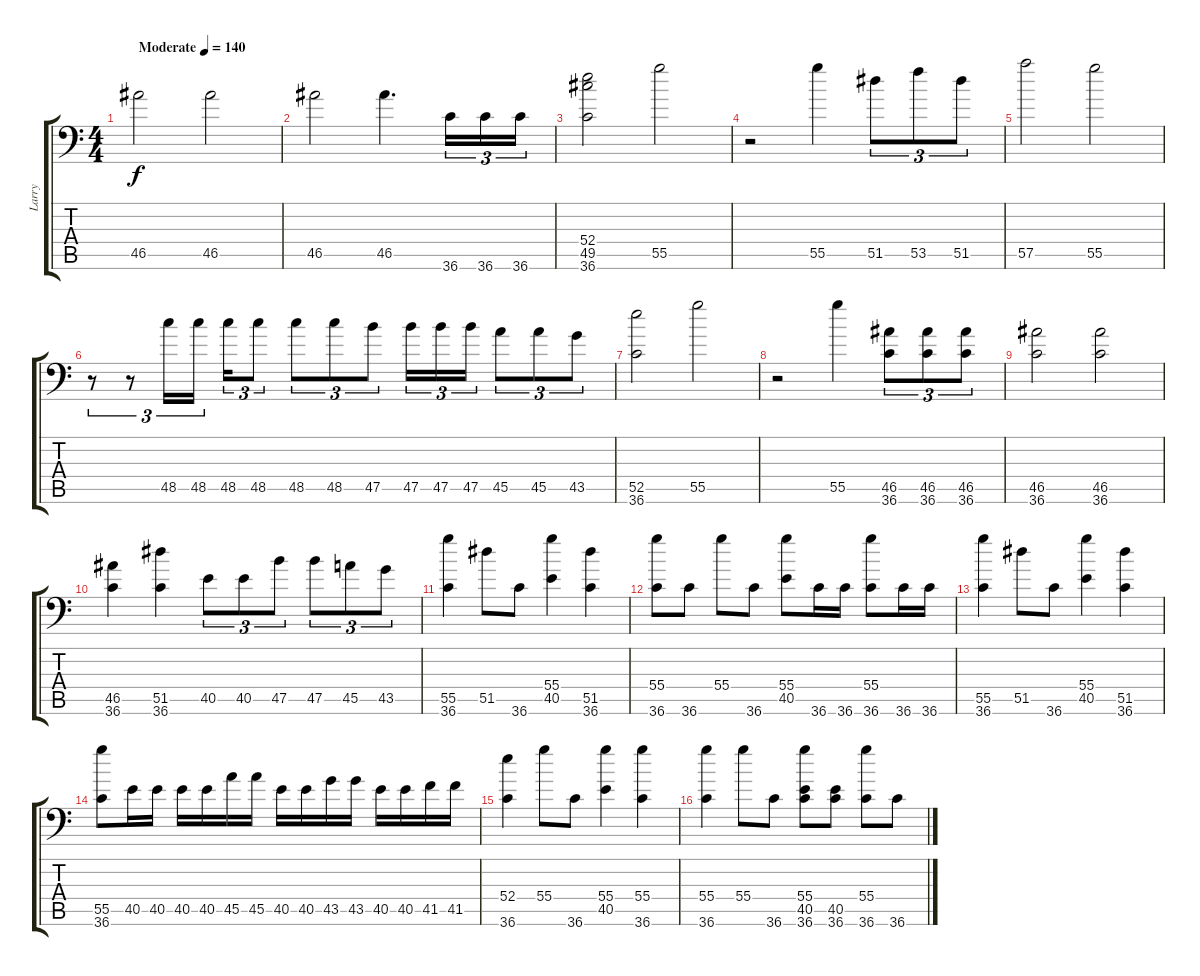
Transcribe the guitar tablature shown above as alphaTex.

\track ("Larry" "Larry") {instrument acousticgrandpiano}
\staff {score tabs}
\tuning (C-1 C-1 C-1 C-1 C-1 C-1) {hide}
\ts (4 4)
\tempo (140 "Moderate")
\clef f4
\ks c
46.5.2{dy f instrument acousticgrandpiano} 46.5.2 |
46.5.2 46.5.4{d} 36.6.16{tu (3 2)} 36.6.16{tu (3 2)} 36.6.16{tu (3 2)} |
(52.4 49.5 36.6).2 55.5.2 |
r.2 55.5.4 51.5.8{tu (3 2)} 53.5.8{tu (3 2)} 51.5.8{tu (3 2)} |
57.5.2 55.5.2 |
r.8{tu (3 2)} r.8{tu (3 2)} 48.5.16{tu (3 2)} 48.5.16{tu (3 2)} 48.5.16{tu (3 2)} 48.5.8{tu (3 2)} 48.5.8{tu (3 2)} 48.5.8{tu (3 2)} 47.5.8{tu (3 2)} 47.5.16{tu (3 2)} 47.5.16{tu (3 2)} 47.5.16{tu (3 2)} 45.5.8{tu (3 2)} 45.5.8{tu (3 2)} 43.5.8{tu (3 2)} |
(52.5 36.6).2 55.5.2 |
r.2 55.5.4 (46.5 36.6).8{tu (3 2)} (46.5 36.6).8{tu (3 2)} (46.5 36.6).8{tu (3 2)} |
(46.5 36.6).2 (46.5 36.6).2 |
(46.5 36.6).4 (51.5 36.6).4 40.5.8{tu (3 2)} 40.5.8{tu (3 2)} 47.5.8{tu (3 2)} 47.5.8{tu (3 2)} 45.5.8{tu (3 2)} 43.5.8{tu (3 2)} |
(55.5 36.6).4 51.5.8 36.6.8 (55.4 40.5).4 (51.5 36.6).4 |
(55.4 36.6).8 36.6.8 55.4.8 36.6.8 (55.4 40.5).8 36.6.16 36.6.16 (55.4 36.6).8 36.6.16 36.6.16 |
(55.5 36.6).4 51.5.8 36.6.8 (55.4 40.5).4 (51.5 36.6).4 |
(55.5 36.6).8 40.5.16 40.5.16 40.5.16 40.5.16 45.5.16 45.5.16 40.5.16 40.5.16 43.5.16 43.5.16 40.5.16 40.5.16 41.5.16 41.5.16 |
(52.4 36.6).4 55.4.8 36.6.8 (55.4 40.5).4 (55.4 36.6).4 |
(55.4 36.6).4 55.4.8 36.6.8 (55.4 40.5 36.6).8 (40.5 36.6).8 (55.4 36.6).8 36.6.8
